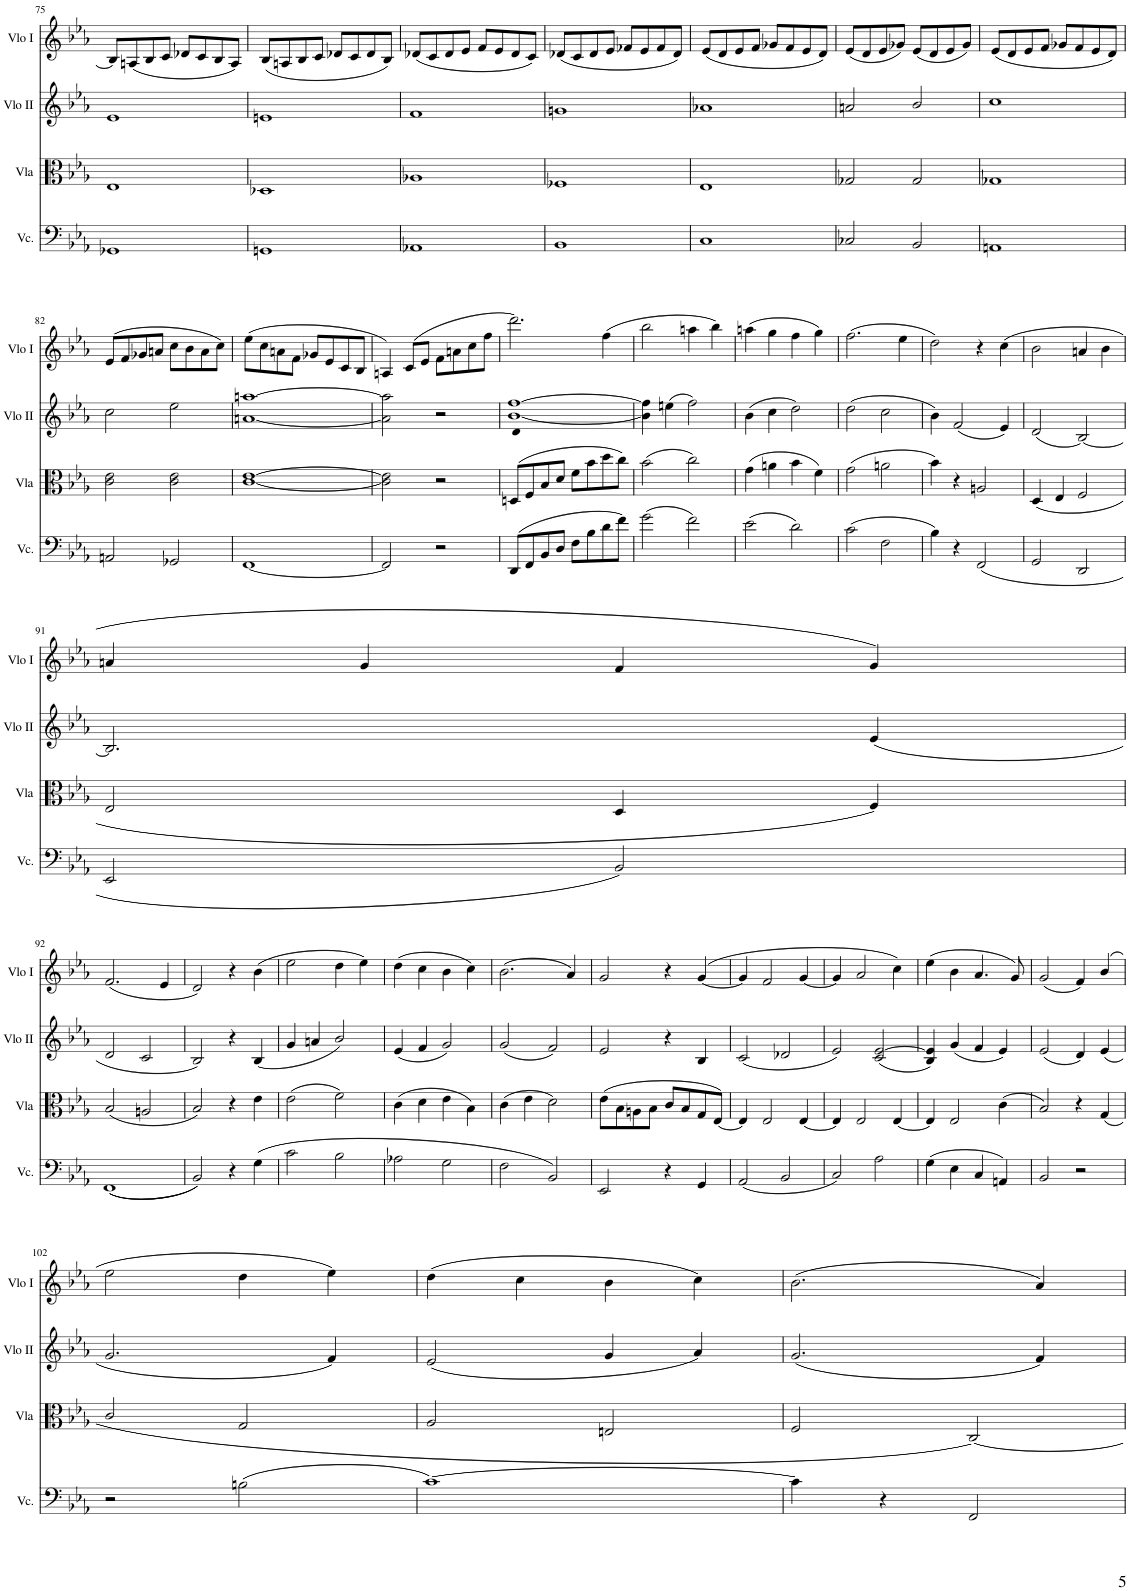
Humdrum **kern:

**kern	**kern	**kern	**kern
*part4	*part3	*part2	*part1
*staff4	*staff3	*staff2	*staff1
*I"Violoncello	*I"Viola	*I"Violino II	*I"Violino I
*I'Vc.	*I'Vla	*I'Vlo II	*I'Vlo I
!!LO:PB:g=z
*clefF4	*clefC3	*clefG2	*clefG2
*k[b-e-a-]	*k[b-e-a-]	*k[b-e-a-]	*k[b-e-a-]
*M4/4	*M4/4	*M4/4	*M4/4
*met(c)	*met(c)	*met(c)	*met(c)
=75	=75	=75	=75
1GG-X	1E-	1e-	8B-/L]
.	.	.	(8An/
.	.	.	8B-/
.	.	.	8c/J
.	.	.	8d-X/L
.	.	.	8c/
.	.	.	8B-/
.	.	.	8A/J)
=76	=76	=76	=76
1GGn	1D-X	1en	(8B-/L
.	.	.	8An/
.	.	.	8B-/
.	.	.	8c/J
.	.	.	8d-X/L
.	.	.	8c/
.	.	.	8d-/
.	.	.	8B-/J)
=77	=77	=77	=77
1AA-X	1A-X	1f	(8d-X/L
.	.	.	8c/
.	.	.	8d-/
.	.	.	8e-/J
.	.	.	8f/L
.	.	.	8e-/
.	.	.	8d-/
.	.	.	8c/J)
=78	=78	=78	=78
1BB-	1F-X	1gn	(8d-X/L
.	.	.	8c/
.	.	.	8d-/
.	.	.	8e-/J
.	.	.	8f-X/L
.	.	.	8e-/
.	.	.	8f-/
.	.	.	8d-/J)
=79	=79	=79	=79
1C	1E-	1a-X	(8e-/L
.	.	.	8d/
.	.	.	8e-/
.	.	.	8f/J
.	.	.	8g-X/L
.	.	.	8f/
.	.	.	8e-/
.	.	.	8d/J)
=80	=80	=80	=80
2C-X/	2G-X/	2an/	(8e-/L
.	.	.	8d/
.	.	.	8e-/
.	.	.	8g-X/J)
2BB-/	2G-/	2b-/	(8e-/L
.	.	.	8d/
.	.	.	8e-/
.	.	.	8g-/J)
=81	=81	=81	=81
1AAn	1G-X	1cc	(8e-/L
.	.	.	8d/
.	.	.	8e-/
.	.	.	8f/J
.	.	.	8g-X/L
.	.	.	8f/
.	.	.	8e-/
.	.	.	8d/J)
!!LO:LB:g=z
=82	=82	=82	=82
2AAn/	2c\ 2e-\	2cc\	(8e-/L
.	.	.	8f/
.	.	.	8g-X/
.	.	.	8an/J
2GG-X/	2c\ 2e-\	2ee-\	8cc\L
.	.	.	8b-\
.	.	.	8a\
.	.	.	8cc\J)
=83	=83	=83	=83
[1FF	[1c [1e-	[1an [1aan	(8ee-\L
.	.	.	8cc\
.	.	.	8an\
.	.	.	8f\J
.	.	.	8g-X/L
.	.	.	8e-/
.	.	.	8c/
.	.	.	8B-/J
=84	=84	=84	=84
2FF/]	2c\] 2e-\]	2a\] 2aa\]	4An/)
.	.	.	(8c/L
.	.	.	8e-/J
2r	2r	2r	8f\L
.	.	.	8an\
.	.	.	8cc\
.	.	.	8ff\J
=85	=85	=85	=85
!	!	!LO:N:n=1:head=solid	!
(8DD/L	(8Dn/L	1d [1b- [1ff	2.ddd\)
8FF/	8F/	.	.
8BB-/	8B-/	.	.
8D/J	8d/J	.	.
8F\L	8f\L	.	.
8B-\	8b-\	.	.
8d\	8dd\	.	(4ff\
8f\J)	8cc\J)	.	.
=86	=86	=86	=86
(2g\	(2b-\	4b-\] 4ff\]	2bb-\
.	.	(4een\	.
2f\)	2cc\)	2ff\)	4aan\
.	.	.	4bb-\)
=87	=87	=87	=87
(2e-\	(4g\	(4b-\	(4aan\
.	4an\	4cc\	4gg\
2d\)	4b-\	2dd\)	4ff\
.	4f\)	.	4gg\)
=88	=88	=88	=88
(2c\	(2g\	(2dd\	(2.ff\
2F\	2an\	2cc\	.
.	.	.	4ee-\
=89	=89	=89	=89
4B-\)	4b-\)	4b-\)	2dd\)
4r	4r	(2f/	.
(2FF/	2An/	.	4r
.	.	4e-/)	(4cc\
=90	=90	=90	=90
2GG/	(4D/	(2d/	2b-\
.	4E-/	.	.
2DD/	2F/	[2B-/)	4an/
.	.	.	4b-\
!!LO:LB:g=z
=91	=91	=91	=91
2EE-/	2E-/	2.B-/]	4an/
.	.	.	4g/
2BB-/)	4D/	.	4f/
.	4F/)	(4e-/	4g/)
!!LO:LB:g=z
=92	=92	=92	=92
((1FF	(2B-/	2d/	(2.f/
.	2An/	2c/	.
.	.	.	4e-/
=93	=93	=93	=93
2BB-/))	2B-/)	2B-/)	2d/)
4r	4r	4r	4r
(4G\	4e-\	(4B-/	(4b-\
=94	=94	=94	=94
2c\	(2e-\	4g/	2ee-\
.	.	4an/	.
2B-\	2f\)	2b-/)	4dd\
.	.	.	4ee-\)
=95	=95	=95	=95
2A-X\	(4c\	(4e-/	(4dd\
.	4d\	4f/	4cc\
2G\	4e-\	2g/)	4b-\
.	4B-\)	.	4cc\)
=96	=96	=96	=96
2F\	(4c\	(2g/	(2.b-\
.	4e-\	.	.
2BB-/)	2d\)	2f/)	.
.	.	.	4a-/)
=97	=97	=97	=97
2EE-/	(8e-\L	2e-/	2g/
.	8B-\	.	.
.	8An\	.	.
.	8B-\J	.	.
4r	8c/L	4r	4r
.	8B-/	.	.
4GG/	8G/	4B-/	([4g/
.	[8E-/J)	.	.
=98	=98	=98	=98
(2AA-/	4E-/]	(2c/	4g/]
.	2E-/	.	2f/
2BB-/	.	2d-X/	.
.	[4E-/	.	[4g/
=99	=99	=99	=99
2C/)	4E-/]	2e-/)	4g/]
.	2E-/	.	2a-/
2A-\	.	(2c/ [2e-/	.
.	[4E-/	.	4cc\)
=100	=100	=100	=100
(4G\	4E-/]	4B-/ 4e-/])	(4ee-\
4E-\	2E-/	(4g/	4b-\
4C/	.	4f/	4.a-/
4AAn/)	(4c\	4e-/)	.
.	.	.	8g/)
=101	=101	=101	=101
2BB-/	2B-/)	(2e-/	(2g/
2r	4r	4d/)	4f/)
.	(4G/	(4e-/	(4b-/
!!LO:LB:g=z
=102	=102	=102	=102
2r	2c/	2.g/	2ee-\
(2Bn\	2G/	.	4dd\
.	.	4f/)	4ee-\)
=103	=103	=103	=103
[1c)	2A-/	(2e-/	(4dd\
.	.	.	4cc\
.	2En/	4g/	4b-\
.	.	4a-/)	4cc\)
=104	=104	=104	=104
4c\]	2F/	(2.g/	(2.b-\
4r	.	.	.
2FF/	[2C/)	.	.
.	.	4f/)	4a-/)
=	=	=	=
*-	*-	*-	*-
